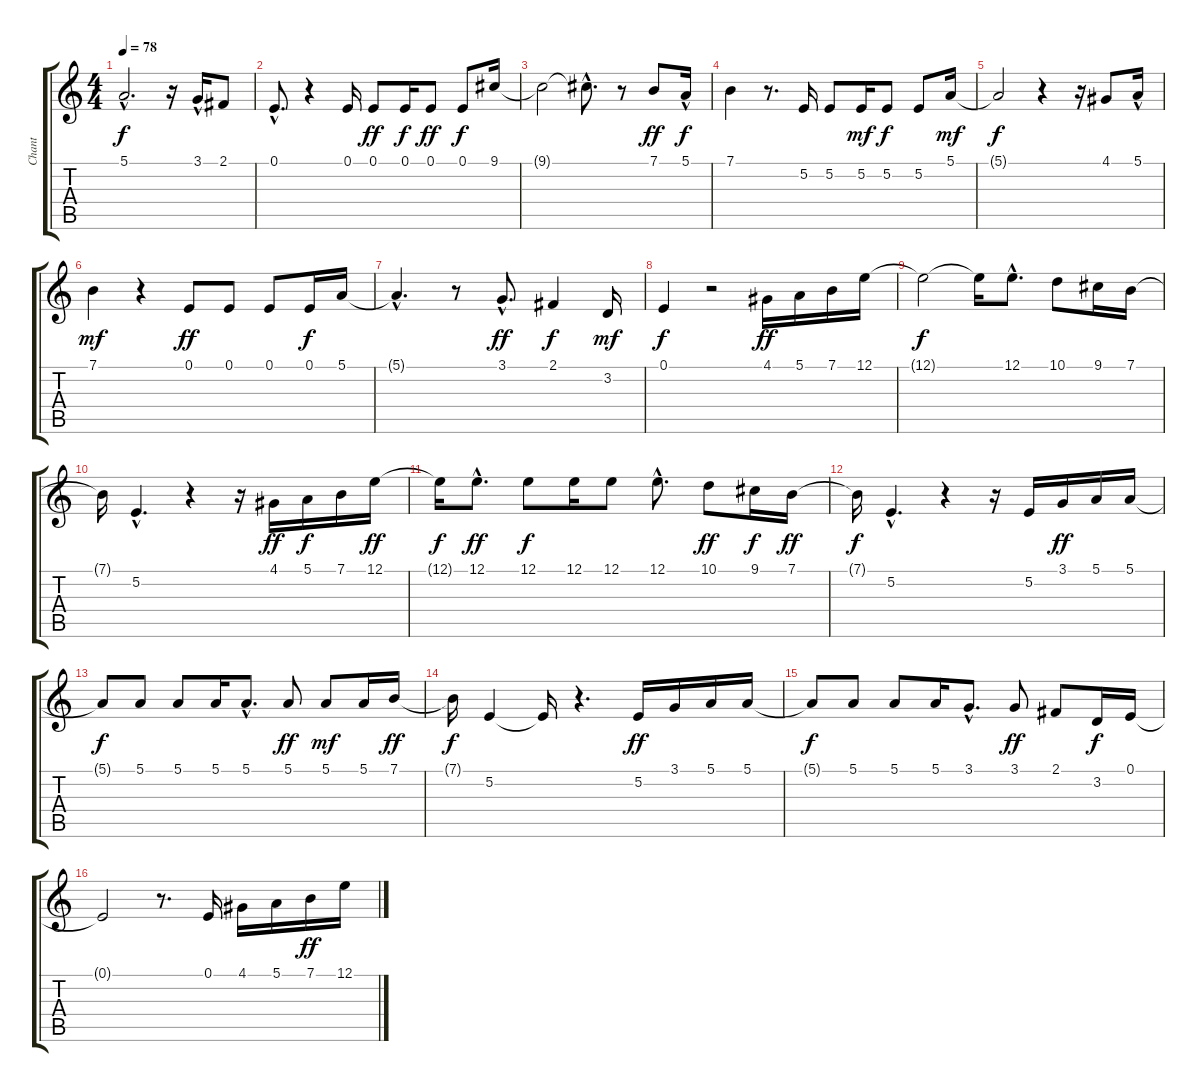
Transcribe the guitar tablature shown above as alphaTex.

\track ("Chant" "Chant") {instrument harmonica}
\staff {score tabs}
\tuning (E4 B3 G3 D3 A2 E2) {hide}
\ts (4 4)
\tempo 78
\clef g2
\ks c
5.1{hac t}.2{d dy f} r.16 3.1{hac}.16 2.1.8 |
0.1{hac}.8{d} r.4 0.1.16 0.1.8{dy ff} 0.1.16{dy f} 0.1.8{dy ff} 0.1.8{dy f} 9.1.16 |
9.1{t}.2 9.1{hac t}.8{d} r.8 7.1.8{dy ff} 5.1{hac}.16{dy f} |
7.1.4 r.8{d} 5.2.16 5.2.8 5.2.16{dy mf} 5.2.8{dy f} 5.2.8 5.1.16{dy mf} |
5.1{t}.2{dy f} r.4 r.16 4.1.8 5.1{hac}.16 |
7.1.4{dy mf} r.4 0.1.8{dy ff} 0.1.8 0.1.8 0.1.16{dy f} 5.1.16 |
5.1{hac t}.4{d} r.8 3.1{hac}.8{d dy ff} 2.1.4{dy f} 3.2.16{dy mf} |
0.1.4{dy f} r.2 4.1.16{dy ff} 5.1.16 7.1.16 12.1.16 |
12.1{t}.2{dy f} 12.1{t}.16 12.1{hac}.8{d} 10.1.8 9.1.16 7.1.16 |
7.1{t}.16 5.2{hac}.4{d} r.4 r.16 4.1.16{dy ff} 5.1.16{dy f} 7.1.16 12.1.16{dy ff} |
12.1{t}.16{dy f} 12.1{hac}.8{d dy ff} 12.1.8{dy f} 12.1.16 12.1.8 12.1{hac}.8{d} 10.1.8{dy ff} 9.1.16{dy f} 7.1.16{dy ff} |
7.1{t}.16{dy f} 5.2{hac}.4{d} r.4 r.16 5.2.16 3.1.16{dy ff} 5.1.16 5.1.16 |
5.1{t}.8{dy f} 5.1.8 5.1.8 5.1.16 5.1{hac}.8{d} 5.1.8{dy ff} 5.1.8{dy mf} 5.1.16 7.1.16{dy ff} |
7.1{t}.16{dy f} 5.2.4 5.2{t}.16 r.4{d} 5.2.16{dy ff} 3.1.16 5.1.16 5.1.16 |
5.1{t}.8{dy f} 5.1.8 5.1.8 5.1.16 3.1{hac}.8{d} 3.1.8{dy ff} 2.1.8 3.2.16{dy f} 0.1.16 |
0.1{t}.2 r.8{d} 0.1.16 4.1.16 5.1.16 7.1.16{dy ff} 12.1.16
